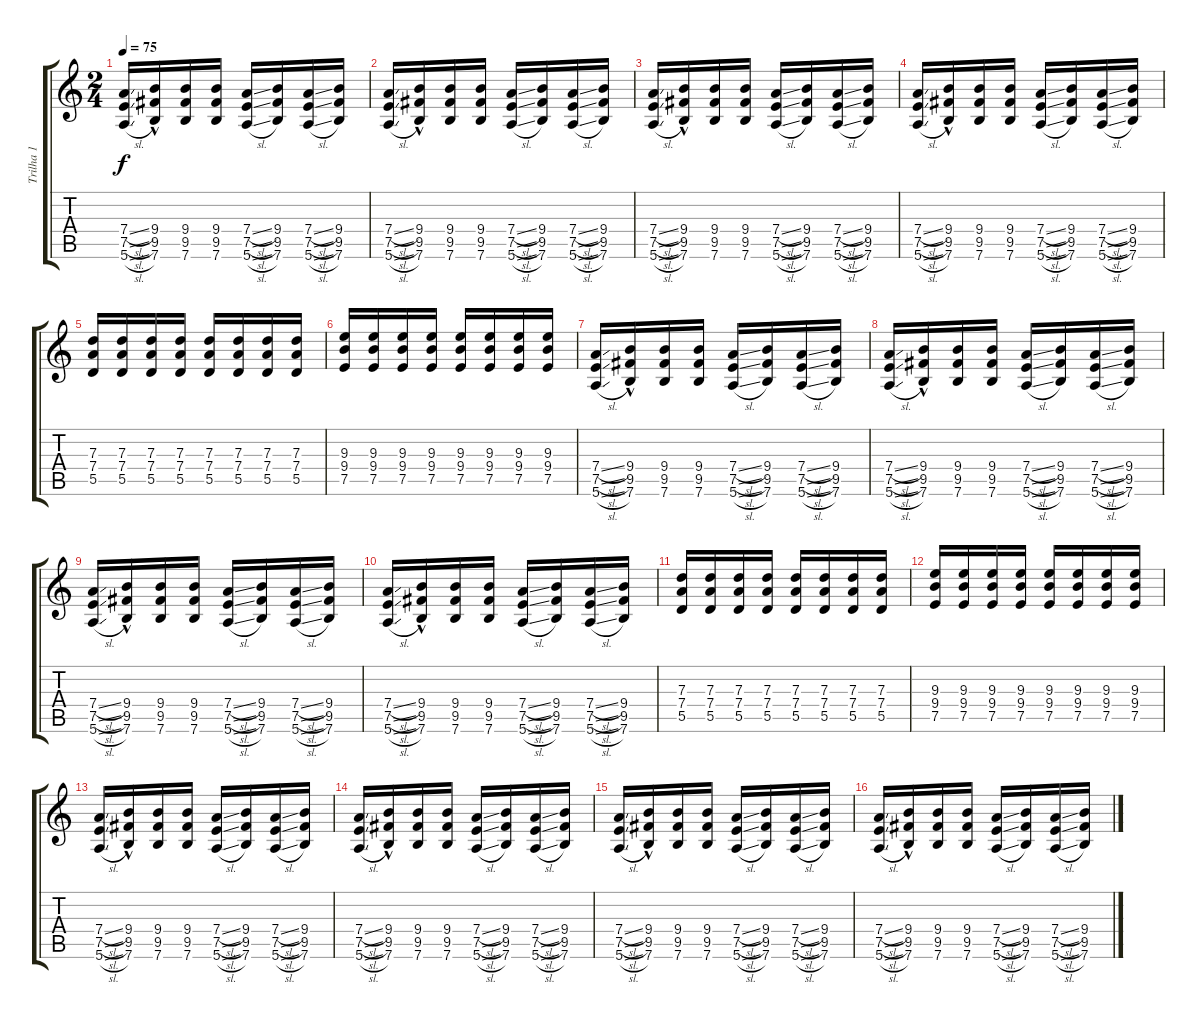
\track ("Trilha 1" "Trilha 1") {instrument distortionguitar}
\staff {score tabs}
\tuning (E4 B3 G3 D3 A2 E2) {hide}
\ts (2 4)
\tempo 75
\clef g2
\ks c
(7.4{sl} 7.5{sl} 5.6{sl}).16{dy f} (9.4 9.5{hac} 7.6).16 (9.4 9.5 7.6).16 (9.4 9.5 7.6).16 (7.4{sl} 7.5{sl} 5.6{sl}).16 (9.4 9.5 7.6).16 (7.4{sl} 7.5{sl} 5.6{sl}).16 (9.4 9.5 7.6).16 |
(7.4{sl} 7.5{sl} 5.6{sl}).16 (9.4 9.5{hac} 7.6).16 (9.4 9.5 7.6).16 (9.4 9.5 7.6).16 (7.4{sl} 7.5{sl} 5.6{sl}).16 (9.4 9.5 7.6).16 (7.4{sl} 7.5{sl} 5.6{sl}).16 (9.4 9.5 7.6).16 |
(7.4{sl} 7.5{sl} 5.6{sl}).16 (9.4 9.5{hac} 7.6).16 (9.4 9.5 7.6).16 (9.4 9.5 7.6).16 (7.4{sl} 7.5{sl} 5.6{sl}).16 (9.4 9.5 7.6).16 (7.4{sl} 7.5{sl} 5.6{sl}).16 (9.4 9.5 7.6).16 |
(7.4{sl} 7.5{sl} 5.6{sl}).16 (9.4 9.5{hac} 7.6).16 (9.4 9.5 7.6).16 (9.4 9.5 7.6).16 (7.4{sl} 7.5{sl} 5.6{sl}).16 (9.4 9.5 7.6).16 (7.4{sl} 7.5{sl} 5.6{sl}).16 (9.4 9.5 7.6).16 |
(7.3 7.4 5.5).16 (7.3 7.4 5.5).16 (7.3 7.4 5.5).16 (7.3 7.4 5.5).16 (7.3 7.4 5.5).16 (7.3 7.4 5.5).16 (7.3 7.4 5.5).16 (7.3 7.4 5.5).16 |
(9.3 9.4 7.5).16 (9.3 9.4 7.5).16 (9.3 9.4 7.5).16 (9.3 9.4 7.5).16 (9.3 9.4 7.5).16 (9.3 9.4 7.5).16 (9.3 9.4 7.5).16 (9.3 9.4 7.5).16 |
(7.4{sl} 7.5{sl} 5.6{sl}).16 (9.4 9.5{hac} 7.6).16 (9.4 9.5 7.6).16 (9.4 9.5 7.6).16 (7.4{sl} 7.5{sl} 5.6{sl}).16 (9.4 9.5 7.6).16 (7.4{sl} 7.5{sl} 5.6{sl}).16 (9.4 9.5 7.6).16 |
(7.4{sl} 7.5{sl} 5.6{sl}).16 (9.4 9.5{hac} 7.6).16 (9.4 9.5 7.6).16 (9.4 9.5 7.6).16 (7.4{sl} 7.5{sl} 5.6{sl}).16 (9.4 9.5 7.6).16 (7.4{sl} 7.5{sl} 5.6{sl}).16 (9.4 9.5 7.6).16 |
(7.4{sl} 7.5{sl} 5.6{sl}).16 (9.4 9.5{hac} 7.6).16 (9.4 9.5 7.6).16 (9.4 9.5 7.6).16 (7.4{sl} 7.5{sl} 5.6{sl}).16 (9.4 9.5 7.6).16 (7.4{sl} 7.5{sl} 5.6{sl}).16 (9.4 9.5 7.6).16 |
(7.4{sl} 7.5{sl} 5.6{sl}).16 (9.4 9.5{hac} 7.6).16 (9.4 9.5 7.6).16 (9.4 9.5 7.6).16 (7.4{sl} 7.5{sl} 5.6{sl}).16 (9.4 9.5 7.6).16 (7.4{sl} 7.5{sl} 5.6{sl}).16 (9.4 9.5 7.6).16 |
(7.3 7.4 5.5).16 (7.3 7.4 5.5).16 (7.3 7.4 5.5).16 (7.3 7.4 5.5).16 (7.3 7.4 5.5).16 (7.3 7.4 5.5).16 (7.3 7.4 5.5).16 (7.3 7.4 5.5).16 |
(9.3 9.4 7.5).16 (9.3 9.4 7.5).16 (9.3 9.4 7.5).16 (9.3 9.4 7.5).16 (9.3 9.4 7.5).16 (9.3 9.4 7.5).16 (9.3 9.4 7.5).16 (9.3 9.4 7.5).16 |
(7.4{sl} 7.5{sl} 5.6{sl}).16 (9.4 9.5{hac} 7.6).16 (9.4 9.5 7.6).16 (9.4 9.5 7.6).16 (7.4{sl} 7.5{sl} 5.6{sl}).16 (9.4 9.5 7.6).16 (7.4{sl} 7.5{sl} 5.6{sl}).16 (9.4 9.5 7.6).16 |
(7.4{sl} 7.5{sl} 5.6{sl}).16 (9.4 9.5{hac} 7.6).16 (9.4 9.5 7.6).16 (9.4 9.5 7.6).16 (7.4{sl} 7.5{sl} 5.6{sl}).16 (9.4 9.5 7.6).16 (7.4{sl} 7.5{sl} 5.6{sl}).16 (9.4 9.5 7.6).16 |
(7.4{sl} 7.5{sl} 5.6{sl}).16 (9.4 9.5{hac} 7.6).16 (9.4 9.5 7.6).16 (9.4 9.5 7.6).16 (7.4{sl} 7.5{sl} 5.6{sl}).16 (9.4 9.5 7.6).16 (7.4{sl} 7.5{sl} 5.6{sl}).16 (9.4 9.5 7.6).16 |
(7.4{sl} 7.5{sl} 5.6{sl}).16 (9.4 9.5{hac} 7.6).16 (9.4 9.5 7.6).16 (9.4 9.5 7.6).16 (7.4{sl} 7.5{sl} 5.6{sl}).16 (9.4 9.5 7.6).16 (7.4{sl} 7.5{sl} 5.6{sl}).16 (9.4 9.5 7.6).16
